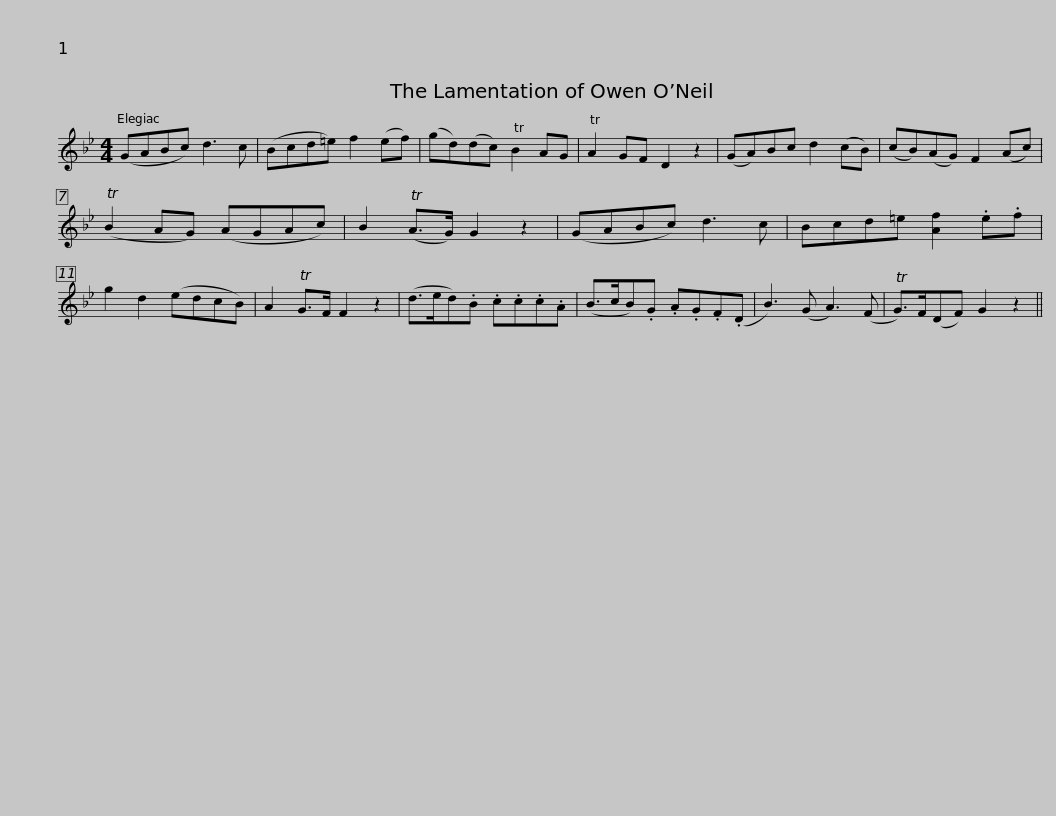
X:1
L:1/8
M:4/4
I:linebreak $
K:Gmin
V:1 treble
V:1
 (GABc) d3 c | (Bcd=e) f2 (ef) | (gd)(dc) TB2 AG | TA2 GF D2 z2 | (GA)Bc d2 (cB) | %5
 (cB)(AG) F2 (Ac) |$ (TB2 AG) (AGAc) | B2 (TA>G) G2 z2 | (GABc) d3 c | Bcd=e [Af]2 .e.f | %10
 g2 d2 (edcB) | A2 TG>F F2 z2 |$ (d>ed).B .c.c.c.A | (B>cB).G .A.G.F(.D | B3) (G A3) (F | %15
 TG>)F(DF) G2 z2 || %16
